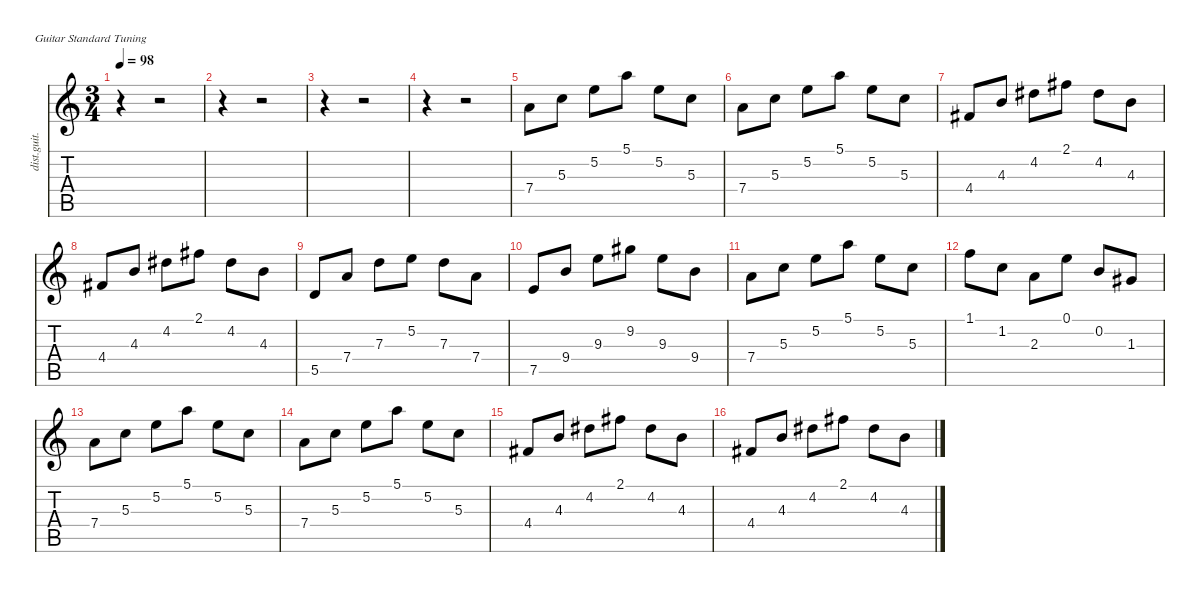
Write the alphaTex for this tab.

\defaultSystemsLayout 4
\hideDynamics
\bracketExtendMode nobrackets
\otherSystemsTrackNameOrientation horizontal
\track ("гитара соло " "dist.guit.") {instrument distortionguitar}
\staff {score tabs}
\tuning (E4 B3 G3 D3 A2 E2)
\ts (3 4)
\tempo 98
\clef g2
\ks c
r.4{dy f} r.2 |
r.4 r.2 |
r.4 r.2 |
r.4 r.2 |
7.4.8{dy fff instrument electricguitarclean} 5.3.8 5.2.8 5.1.8 5.2.8 5.3.8 |
7.4.8 5.3.8 5.2.8 5.1.8 5.2.8 5.3.8 |
4.4{acc #}.8 4.3.8 4.2{acc #}.8 2.1{acc #}.8 4.2{acc #}.8 4.3.8 |
4.4{acc #}.8 4.3.8 4.2{acc #}.8 2.1{acc #}.8 4.2{acc #}.8 4.3.8 |
5.5.8 7.4.8 7.3.8 5.2.8 7.3.8 7.4.8 |
7.5.8 9.4.8 9.3.8 9.2{acc #}.8 9.3.8 9.4.8 |
7.4.8 5.3.8 5.2.8 5.1.8 5.2.8 5.3.8 |
1.1.8 1.2.8 2.3.8 0.1.8 0.2.8 1.3{acc #}.8 |
7.4.8 5.3.8 5.2.8 5.1.8 5.2.8 5.3.8 |
7.4.8 5.3.8 5.2.8 5.1.8 5.2.8 5.3.8 |
4.4{acc #}.8 4.3.8 4.2{acc #}.8 2.1{acc #}.8 4.2{acc #}.8 4.3.8 |
4.4{acc #}.8 4.3.8 4.2{acc #}.8 2.1{acc #}.8 4.2{acc #}.8 4.3.8
